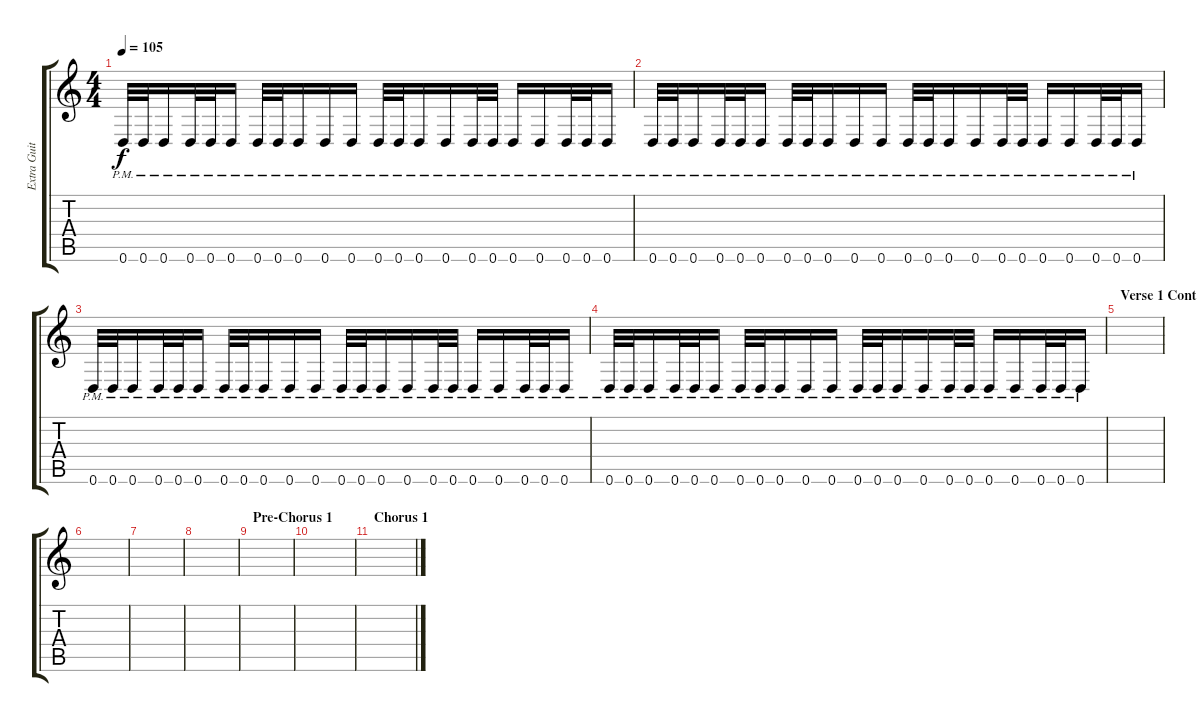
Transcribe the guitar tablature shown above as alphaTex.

\track ("Extra Guitar 1" "Extra Guit") {instrument overdrivenguitar}
\staff {score tabs}
\tuning (E4 B3 G3 D3 A2 D2) {hide}
\ts (4 4)
\tempo 105
\clef g2
\ks c
0.6{pm}.32{dy f} 0.6{pm}.32 0.6{pm}.16 0.6{pm}.32 0.6{pm}.32 0.6{pm}.16 0.6{pm}.32 0.6{pm}.32 0.6{pm}.16 0.6{pm}.16 0.6{pm}.16 0.6{pm}.32 0.6{pm}.32 0.6{pm}.16 0.6{pm}.16 0.6{pm}.32 0.6{pm}.32 0.6{pm}.16 0.6{pm}.16 0.6{pm}.32 0.6{pm}.32 0.6{pm}.16 |
0.6{pm}.32 0.6{pm}.32 0.6{pm}.16 0.6{pm}.32 0.6{pm}.32 0.6{pm}.16 0.6{pm}.32 0.6{pm}.32 0.6{pm}.16 0.6{pm}.16 0.6{pm}.16 0.6{pm}.32 0.6{pm}.32 0.6{pm}.16 0.6{pm}.16 0.6{pm}.32 0.6{pm}.32 0.6{pm}.16 0.6{pm}.16 0.6{pm}.32 0.6{pm}.32 0.6{pm}.16 |
0.6{pm}.32 0.6{pm}.32 0.6{pm}.16 0.6{pm}.32 0.6{pm}.32 0.6{pm}.16 0.6{pm}.32 0.6{pm}.32 0.6{pm}.16 0.6{pm}.16 0.6{pm}.16 0.6{pm}.32 0.6{pm}.32 0.6{pm}.16 0.6{pm}.16 0.6{pm}.32 0.6{pm}.32 0.6{pm}.16 0.6{pm}.16 0.6{pm}.32 0.6{pm}.32 0.6{pm}.16 |
0.6{pm}.32 0.6{pm}.32 0.6{pm}.16 0.6{pm}.32 0.6{pm}.32 0.6{pm}.16 0.6{pm}.32 0.6{pm}.32 0.6{pm}.16 0.6{pm}.16 0.6{pm}.16 0.6{pm}.32 0.6{pm}.32 0.6{pm}.16 0.6{pm}.16 0.6{pm}.32 0.6{pm}.32 0.6{pm}.16 0.6{pm}.16 0.6{pm}.32 0.6{pm}.32 0.6{pm}.16 |
\section ("" "Verse 1 Cont")
|
|
|
|
\section ("" "Pre-Chorus 1")
|
|
\section ("" "Chorus 1")
